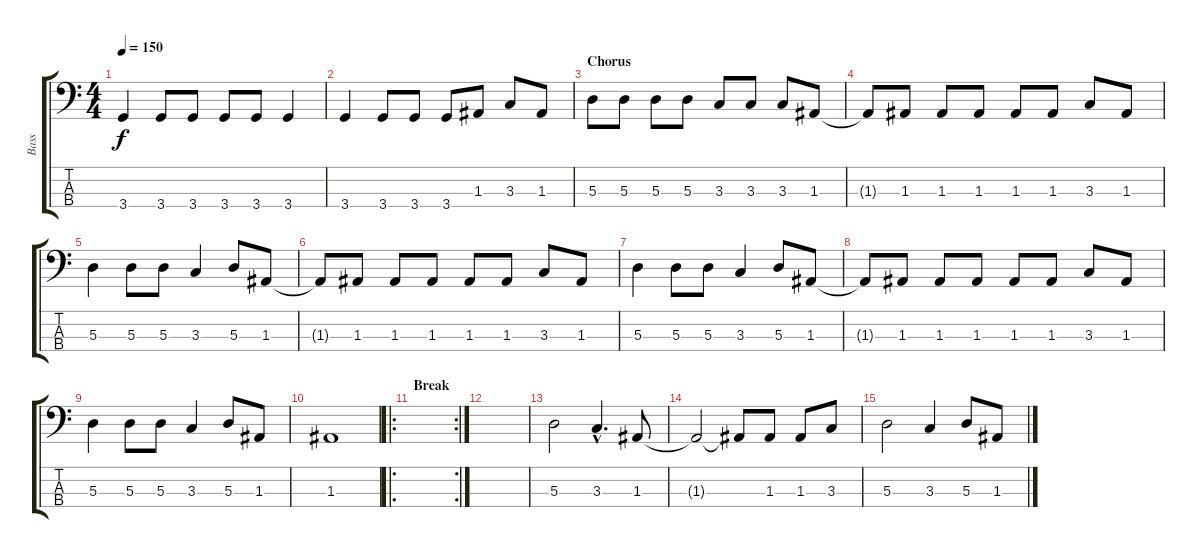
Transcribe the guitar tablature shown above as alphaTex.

\track ("Bass" "Bass") {instrument electricbassfinger}
\staff {score tabs}
\tuning (G2 D2 A1 E1) {hide}
\ts (4 4)
\tempo 150
\clef f4
\ks c
3.4.4{dy f} 3.4.8 3.4.8 3.4.8 3.4.8 3.4.4 |
3.4.4 3.4.8 3.4.8 3.4.8 1.3.8 3.3.8 1.3.8 |
\section ("" "Chorus")
5.3.8 5.3.8 5.3.8 5.3.8 3.3.8 3.3.8 3.3.8 1.3.8 |
1.3{t}.8 1.3.8 1.3.8 1.3.8 1.3.8 1.3.8 3.3.8 1.3.8 |
5.3.4 5.3.8 5.3.8 3.3.4 5.3.8 1.3.8 |
1.3{t}.8 1.3.8 1.3.8 1.3.8 1.3.8 1.3.8 3.3.8 1.3.8 |
5.3.4 5.3.8 5.3.8 3.3.4 5.3.8 1.3.8 |
1.3{t}.8 1.3.8 1.3.8 1.3.8 1.3.8 1.3.8 3.3.8 1.3.8 |
5.3.4 5.3.8 5.3.8 3.3.4 5.3.8 1.3.8 |
1.3.1 |
\ro
\rc 2
\section ("" "Break")
|
|
5.3.2 3.3{hac}.4{d} 1.3.8 |
1.3{t}.2 1.3{t}.8 1.3.8 1.3.8 3.3.8 |
5.3.2 3.3.4 5.3.8 1.3.8
